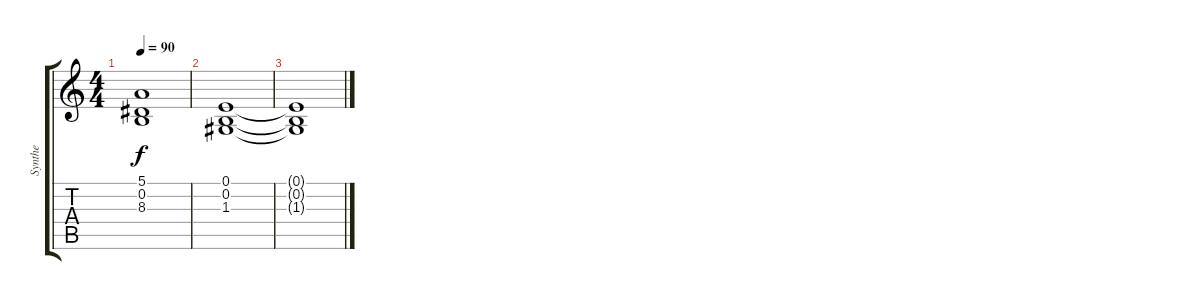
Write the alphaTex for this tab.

\track ("Synthe" "Synthe") {instrument stringensemble2}
\staff {score tabs}
\tuning (E4 B3 G3 D3 A2 E2) {hide}
\ts (4 4)
\tempo 90
\clef g2
\ks c
(5.1 0.2 8.3).1{dy f} |
(0.1 0.2 1.3).1{volume 0} |
(0.1{t} 0.2{t} 1.3{t}).1
